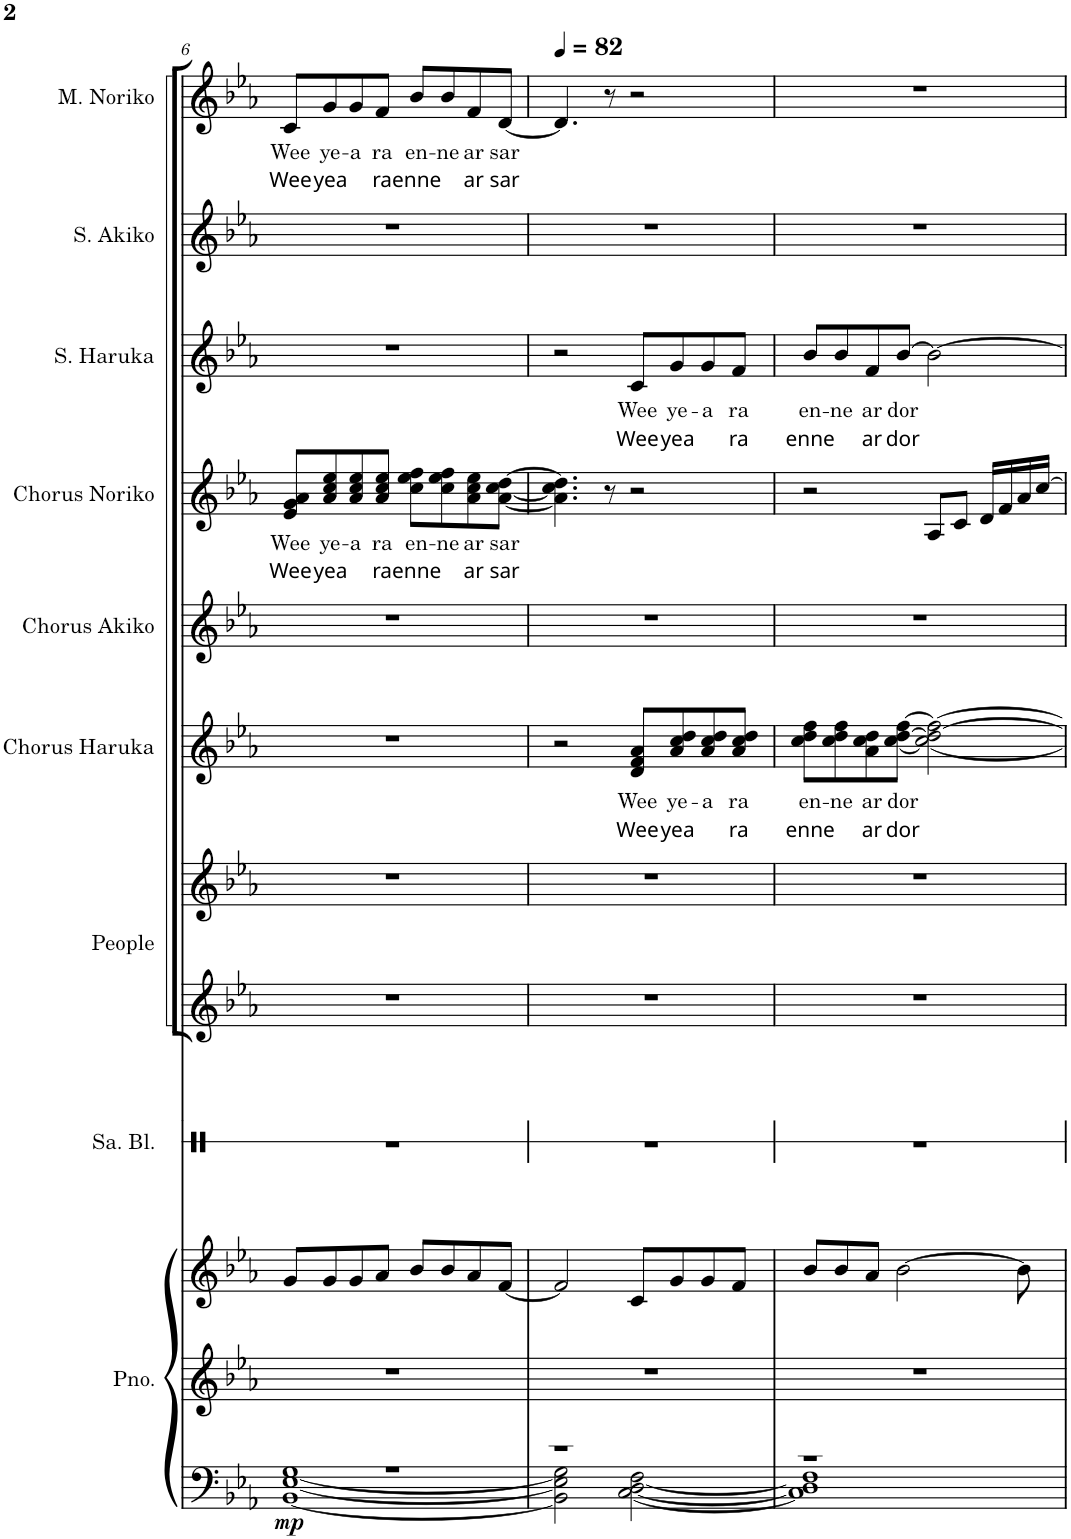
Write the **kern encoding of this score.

**kern	**kern	**kern	**dynam	**kern	**kern	**kern	**kern	**text	**text	**kern	**kern	**text	**text	**kern	**text	**text	**kern	**kern	**text	**text
*part9	*part9	*part9	*part9	*part8	*part7	*part7	*part6	*part6	*part6	*part5	*part4	*part4	*part4	*part3	*part3	*part3	*part2	*part1	*part1	*part1
*staff12	*staff11	*staff10	*staff10/11/12	*staff9	*staff8	*staff7	*staff6	*staff6	*staff6	*staff5	*staff4	*staff4	*staff4	*staff3	*staff3	*staff3	*staff2	*staff1	*staff1	*staff1
*I"钢琴	*	*	*	*I"沙锤块	*I"人们	*	*I"霜月はるか和声	*	*	*I"志方あきこ和声	*I"みとせのりこ和声	*	*	*I"霜月はるか	*	*	*I"志方あきこ	*I"みとせのりこ	*	*
!!LO:PB:g=z
*clefF4	*clefG2	*clefG2	*	*clefX	*clefG2	*clefG2	*clefG2	*	*	*clefG2	*clefG2	*	*	*clefG2	*	*	*clefG2	*clefG2	*	*
*k[b-e-a-]	*k[b-e-a-]	*k[b-e-a-]	*	*k[]	*k[b-e-a-]	*k[b-e-a-]	*k[b-e-a-]	*	*	*k[b-e-a-]	*k[b-e-a-]	*	*	*k[b-e-a-]	*	*	*k[b-e-a-]	*k[b-e-a-]	*	*
*M4/4	*M4/4	*M4/4	*	*M4/4	*M4/4	*M4/4	*M4/4	*	*	*M4/4	*M4/4	*	*	*M4/4	*	*	*M4/4	*M4/4	*	*
=6	=6	=6	=6	=6	=6	=6	=6	=6	=6	=6	=6	=6	=6	=6	=6	=6	=6	=6	=6	=6
*^	*	*	*	*	*	*	*	*	*	*	*	*	*	*	*	*	*	*	*	*
!	!	!	!	!LO:DY:b=3	!	!	!	!	!	!	!	!	!LO:LY:b	!LO:LY:b	!	!	!	!	!	!LO:LY:b	!LO:LY:b
[1BB- [1E- [1G	1r	1r	8g/L	mp	1r	1r	1r	1r	.	.	1r	8e-/ 8g/ 8a-/L	Wee	Wee	1r	.	.	1r	8c/L	Wee	Wee
!	!	!	!	!	!	!	!	!	!	!	!	!	!LO:LY:b	!LO:LY:b	!	!	!	!	!	!LO:LY:b	!LO:LY:b
.	.	.	8g/	.	.	.	.	.	.	.	.	8a-/ 8cc/ 8ee-/	ye-	yea	.	.	.	.	8g/	ye-	yea
!	!	!	!	!	!	!	!	!	!	!	!	!	!LO:LY:b	!	!	!	!	!	!	!LO:LY:b	!
.	.	.	8g/	.	.	.	.	.	.	.	.	8a-/ 8cc/ 8ee-/	-a	.	.	.	.	.	8g/	-a	.
!	!	!	!	!	!	!	!	!	!	!	!	!	!LO:LY:b	!LO:LY:b	!	!	!	!	!	!LO:LY:b	!LO:LY:b
.	.	.	8a-/J	.	.	.	.	.	.	.	.	8a-/ 8cc/ 8ee-/J	ra	ra	.	.	.	.	8f/J	ra	ra
!	!	!	!	!	!	!	!	!	!	!	!	!	!LO:LY:b	!LO:LY:b	!	!	!	!	!	!LO:LY:b	!LO:LY:b
.	.	.	8b-/L	.	.	.	.	.	.	.	.	8cc\ 8ee-\ 8ff\L	en-	enne	.	.	.	.	8b-/L	en-	enne
!	!	!	!	!	!	!	!	!	!	!	!	!	!LO:LY:b	!	!	!	!	!	!	!LO:LY:b	!
.	.	.	8b-/	.	.	.	.	.	.	.	.	8cc\ 8ee-\ 8ff\	-ne	.	.	.	.	.	8b-/	-ne	.
!	!	!	!	!	!	!	!	!	!	!	!	!	!LO:LY:b	!LO:LY:b	!	!	!	!	!	!LO:LY:b	!LO:LY:b
.	.	.	8a-/	.	.	.	.	.	.	.	.	8a-\ 8cc\ 8ee-\	ar	ar	.	.	.	.	8f/	ar	ar
!	!	!	!	!	!	!	!	!	!	!	!	!	!LO:LY:b	!LO:LY:b	!	!	!	!	!	!LO:LY:b	!LO:LY:b
.	.	.	[8f/J	.	.	.	.	.	.	.	.	[8a-\ [8cc\ [8dd\J	sar	sar	.	.	.	.	[8d/J	sar	sar
=7	=7	=7	=7	=7	=7	=7	=7	=7	=7	=7	=7	=7	=7	=7	=7	=7	=7	=7	=7	=7	=7
*	*	*	*	*	*	*	*	*	*	*	*	*	*	*	*	*	*	*	*MM82	*	*
2BB-\] 2E-\] 2G\]	1r	1r	2f/]	.	1r	1r	1r	2r	.	.	1r	4.a-\] 4.cc\] 4.dd\]	.	.	2r	.	.	1r	4.d/]	.	.
.	.	.	.	.	.	.	.	.	.	.	.	8r	.	.	.	.	.	.	8r	.	.
!	!	!	!	!	!	!	!	!	!LO:LY:b	!LO:LY:b	!	!	!	!	!	!LO:LY:b	!LO:LY:b	!	!	!	!
[2C\ [2D\ [2F\	.	.	8c/L	.	.	.	.	8d/ 8f/ 8a-/L	Wee	Wee	.	2r	.	.	8c/L	Wee	Wee	.	2r	.	.
!	!	!	!	!	!	!	!	!	!LO:LY:b	!LO:LY:b	!	!	!	!	!	!LO:LY:b	!LO:LY:b	!	!	!	!
.	.	.	8g/	.	.	.	.	8a-/ 8cc/ 8dd/	ye-	yea	.	.	.	.	8g/	ye-	yea	.	.	.	.
!	!	!	!	!	!	!	!	!	!LO:LY:b	!	!	!	!	!	!	!LO:LY:b	!	!	!	!	!
.	.	.	8g/	.	.	.	.	8a-/ 8cc/ 8dd/	-a	.	.	.	.	.	8g/	-a	.	.	.	.	.
!	!	!	!	!	!	!	!	!	!LO:LY:b	!LO:LY:b	!	!	!	!	!	!LO:LY:b	!LO:LY:b	!	!	!	!
.	.	.	8f/J	.	.	.	.	8a-/ 8cc/ 8dd/J	ra	ra	.	.	.	.	8f/J	ra	ra	.	.	.	.
=8	=8	=8	=8	=8	=8	=8	=8	=8	=8	=8	=8	=8	=8	=8	=8	=8	=8	=8	=8	=8	=8
!	!	!	!	!	!	!	!	!	!LO:LY:b	!LO:LY:b	!	!	!	!	!	!LO:LY:b	!LO:LY:b	!	!	!	!
1C] 1D] 1F]	1r	1r	8b-/L	.	1r	1r	1r	8cc\ 8dd\ 8ff\L	en-	enne	1r	2r	.	.	8b-/L	en-	enne	1r	1r	.	.
!	!	!	!	!	!	!	!	!	!LO:LY:b	!	!	!	!	!	!	!LO:LY:b	!	!	!	!	!
.	.	.	8b-/	.	.	.	.	8cc\ 8dd\ 8ff\	-ne	.	.	.	.	.	8b-/	-ne	.	.	.	.	.
!	!	!	!	!	!	!	!	!	!LO:LY:b	!LO:LY:b	!	!	!	!	!	!LO:LY:b	!LO:LY:b	!	!	!	!
.	.	.	8a-/J	.	.	.	.	8a-\ 8cc\ 8dd\	ar	ar	.	.	.	.	8f/	ar	ar	.	.	.	.
!	!	!	!	!	!	!	!	!	!LO:LY:b	!LO:LY:b	!	!	!	!	!	!LO:LY:b	!LO:LY:b	!	!	!	!
.	.	.	[2b-\	.	.	.	.	[8cc\ [8dd\ [8ff\J	dor	dor	.	.	.	.	[8b-/J	dor	dor	.	.	.	.
.	.	.	.	.	.	.	.	2cc\_ 2dd\_ 2ff\_	.	.	.	8A-/L	.	.	2b-\_	.	.	.	.	.	.
.	.	.	.	.	.	.	.	.	.	.	.	8c/J	.	.	.	.	.	.	.	.	.
.	.	.	.	.	.	.	.	.	.	.	.	16d/LL	.	.	.	.	.	.	.	.	.
.	.	.	.	.	.	.	.	.	.	.	.	16f/	.	.	.	.	.	.	.	.	.
.	.	.	8b-\]	.	.	.	.	.	.	.	.	16a-/	.	.	.	.	.	.	.	.	.
.	.	.	.	.	.	.	.	.	.	.	.	[16cc/JJ	.	.	.	.	.	.	.	.	.
*v	*v	*	*	*	*	*	*	*	*	*	*	*	*	*	*	*	*	*	*	*	*
=	=	=	=	=	=	=	=	=	=	=	=	=	=	=	=	=	=	=	=	=
*-	*-	*-	*-	*-	*-	*-	*-	*-	*-	*-	*-	*-	*-	*-	*-	*-	*-	*-	*-	*-
